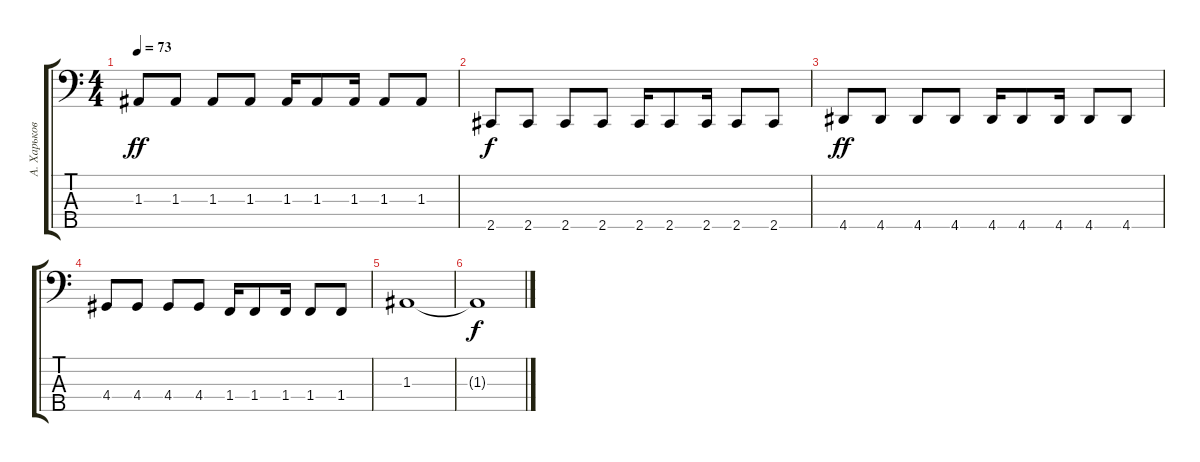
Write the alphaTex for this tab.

\track ("А. Харьков" "А. Харьков") {instrument electricbassfinger}
\staff {score tabs}
\tuning (G2 D2 A1 E1 B0) {hide}
\ts (4 4)
\tempo 73
\clef f4
\ks c
1.3.8{dy ff} 1.3.8 1.3.8 1.3.8 1.3.16 1.3.8 1.3.16 1.3.8 1.3.8 |
2.5.8{dy f} 2.5.8 2.5.8 2.5.8 2.5.16 2.5.8 2.5.16 2.5.8 2.5.8 |
4.5.8{dy ff} 4.5.8 4.5.8 4.5.8 4.5.16 4.5.8 4.5.16 4.5.8 4.5.8 |
4.4.8 4.4.8 4.4.8 4.4.8 1.4.16 1.4.8 1.4.16 1.4.8 1.4.8 |
1.3.1 |
1.3{t}.1{dy f}
